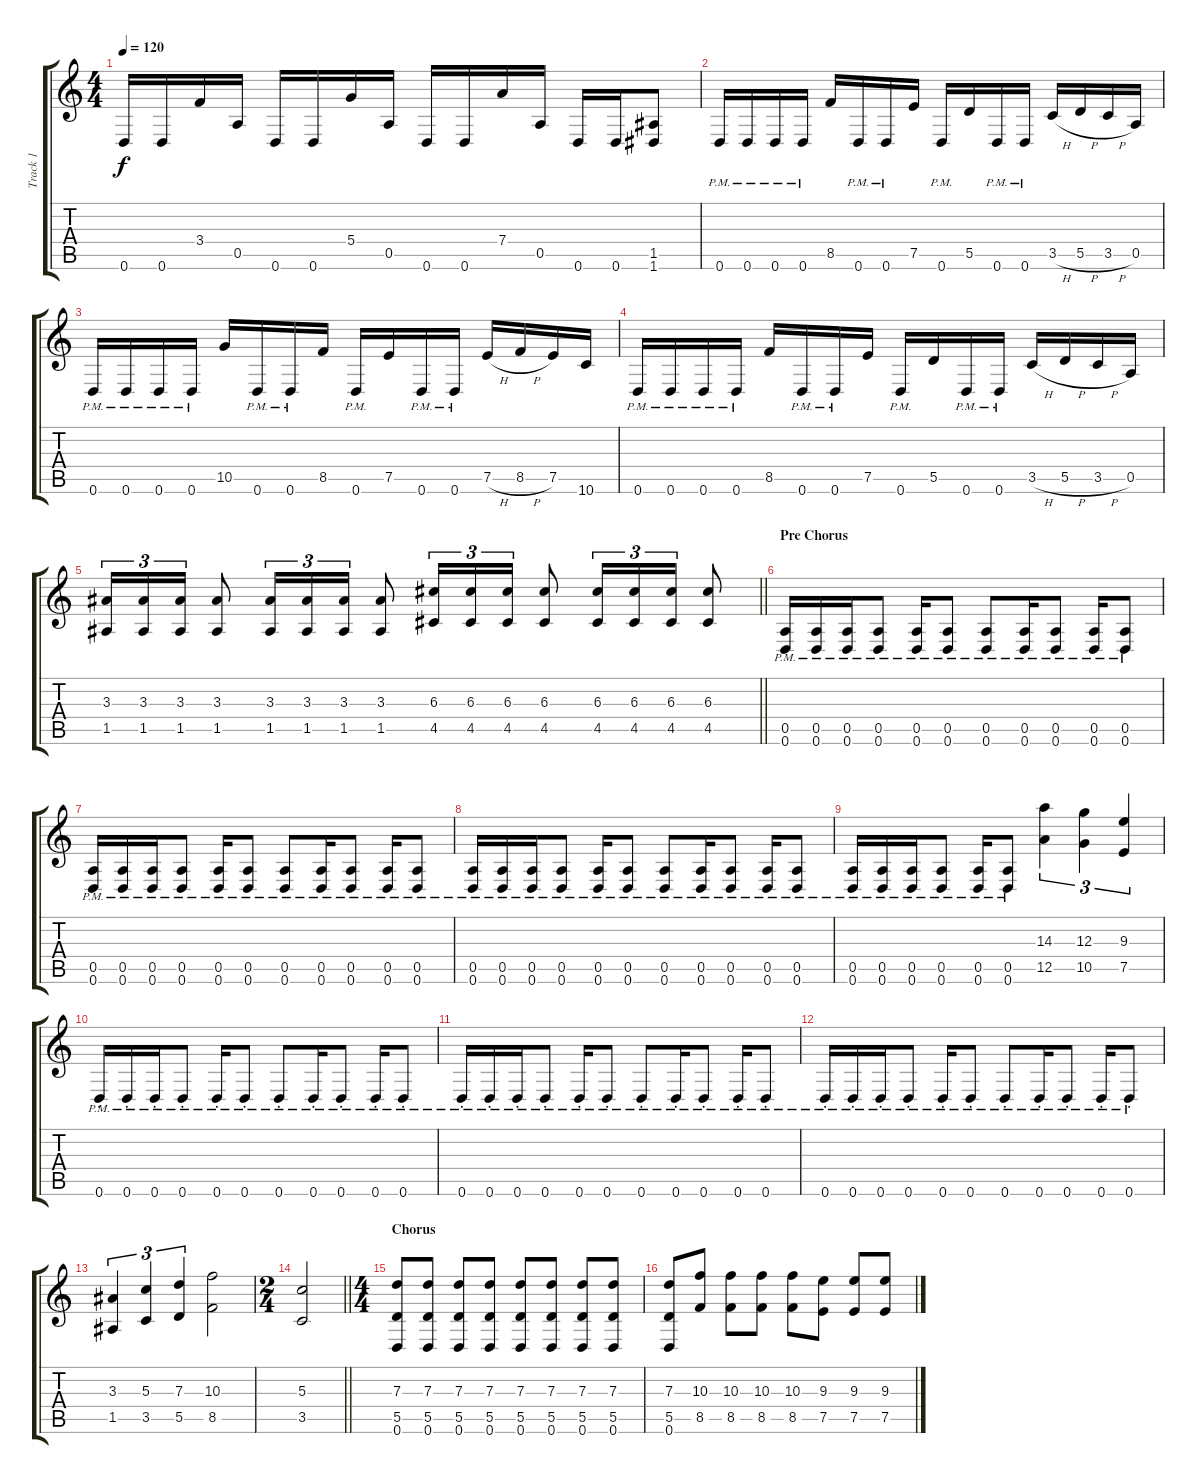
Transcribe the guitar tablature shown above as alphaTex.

\track ("Track 1" "Track 1") {instrument distortionguitar}
\staff {score tabs}
\tuning (E4 B3 G3 D3 A2 D2) {hide}
\ts (4 4)
\tempo 120
\clef g2
\ks c
0.6.16{dy f} 0.6.16 3.4.16 0.5.16 0.6.16 0.6.16 5.4.16 0.5.16 0.6.16 0.6.16 7.4.16 0.5.16 0.6.16 0.6.16 (1.5 1.6).8 |
0.6{pm}.16 0.6{pm}.16 0.6{pm}.16 0.6{pm}.16 8.5.16 0.6{pm}.16 0.6{pm}.16 7.5.16 0.6{pm}.16 5.5.16 0.6{pm}.16 0.6{pm}.16 3.5{h}.16 5.5{h}.16 3.5{h}.16 0.5.16 |
0.6{pm}.16 0.6{pm}.16 0.6{pm}.16 0.6{pm}.16 10.5.16 0.6{pm}.16 0.6{pm}.16 8.5.16 0.6{pm}.16 7.5.16 0.6{pm}.16 0.6{pm}.16 7.5{h}.16 8.5{h}.16 7.5.16 10.6.16 |
0.6{pm}.16 0.6{pm}.16 0.6{pm}.16 0.6{pm}.16 8.5.16 0.6{pm}.16 0.6{pm}.16 7.5.16 0.6{pm}.16 5.5.16 0.6{pm}.16 0.6{pm}.16 3.5{h}.16 5.5{h}.16 3.5{h}.16 0.5.16 |
\barLineRight lightlight
(3.3 1.5).16{tu (3 2)} (3.3 1.5).16{tu (3 2)} (3.3 1.5).16{tu (3 2)} (3.3 1.5).8 (3.3 1.5).16{tu (3 2)} (3.3 1.5).16{tu (3 2)} (3.3 1.5).16{tu (3 2)} (3.3 1.5).8 (6.3 4.5).16{tu (3 2)} (6.3 4.5).16{tu (3 2)} (6.3 4.5).16{tu (3 2)} (6.3 4.5).8 (6.3 4.5).16{tu (3 2)} (6.3 4.5).16{tu (3 2)} (6.3 4.5).16{tu (3 2)} (6.3 4.5).8 |
\section ("" "Pre Chorus")
(0.5 0.6{pm}).16 (0.5 0.6{pm}).16 (0.5 0.6{pm}).16 (0.5 0.6{pm}).8 (0.5 0.6{pm}).16 (0.5 0.6{pm}).8 (0.5 0.6{pm}).8 (0.5 0.6{pm}).16 (0.5 0.6{pm}).8 (0.5 0.6{pm}).16 (0.5 0.6{pm}).8 |
(0.5 0.6{pm}).16 (0.5 0.6{pm}).16 (0.5 0.6{pm}).16 (0.5 0.6{pm}).8 (0.5 0.6{pm}).16 (0.5 0.6{pm}).8 (0.5 0.6{pm}).8 (0.5 0.6{pm}).16 (0.5 0.6{pm}).8 (0.5 0.6{pm}).16 (0.5 0.6{pm}).8 |
(0.5 0.6{pm}).16 (0.5 0.6{pm}).16 (0.5 0.6{pm}).16 (0.5 0.6{pm}).8 (0.5 0.6{pm}).16 (0.5 0.6{pm}).8 (0.5 0.6{pm}).8 (0.5 0.6{pm}).16 (0.5 0.6{pm}).8 (0.5 0.6{pm}).16 (0.5 0.6{pm}).8 |
(0.5 0.6{pm}).16 (0.5 0.6{pm}).16 (0.5 0.6{pm}).16 (0.5 0.6{pm}).8 (0.5 0.6{pm}).16 (0.5 0.6{pm}).8 (14.3 12.5).4{tu (3 2)} (12.3 10.5).4{tu (3 2)} (9.3 7.5).4{tu (3 2)} |
0.6{pm st}.16 0.6{pm st}.16 0.6{pm st}.16 0.6{pm st}.8 0.6{pm st}.16 0.6{pm st}.8 0.6{pm st}.8 0.6{pm st}.16 0.6{pm st}.8 0.6{pm st}.16 0.6{pm st}.8 |
0.6{pm st}.16 0.6{pm st}.16 0.6{pm st}.16 0.6{pm st}.8 0.6{pm st}.16 0.6{pm st}.8 0.6{pm st}.8 0.6{pm st}.16 0.6{pm st}.8 0.6{pm st}.16 0.6{pm st}.8 |
0.6{pm st}.16 0.6{pm st}.16 0.6{pm st}.16 0.6{pm st}.8 0.6{pm st}.16 0.6{pm st}.8 0.6{pm st}.8 0.6{pm st}.16 0.6{pm st}.8 0.6{pm st}.16 0.6{pm st}.8 |
(3.3 1.5).4{tu (3 2)} (5.3 3.5).4{tu (3 2)} (7.3 5.5).4{tu (3 2)} (10.3 8.5).2 |
\ts (2 4)
\barLineRight lightlight
(5.3 3.5).2 |
\ts (4 4)
\section ("" "Chorus")
(7.3 5.5 0.6).8 (7.3 5.5 0.6).8 (7.3 5.5 0.6).8 (7.3 5.5 0.6).8 (7.3 5.5 0.6).8 (7.3 5.5 0.6).8 (7.3 5.5 0.6).8 (7.3 5.5 0.6).8 |
(7.3 5.5 0.6).8 (10.3 8.5).8 (10.3 8.5).8 (10.3 8.5).8 (10.3 8.5).8 (9.3 7.5).8 (9.3 7.5).8 (9.3 7.5).8
